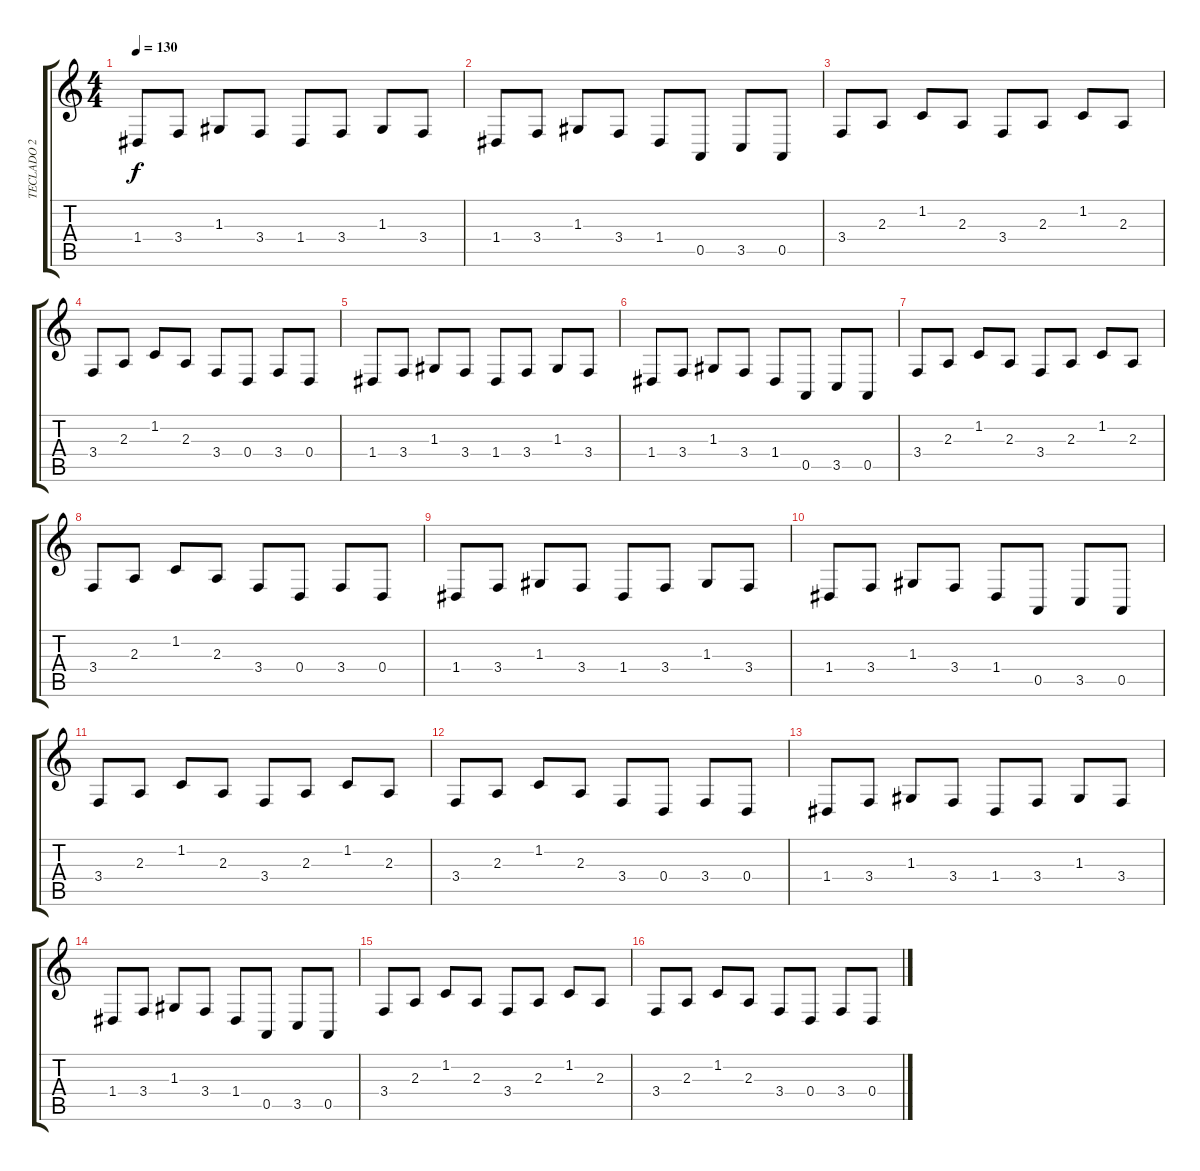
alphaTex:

\track ("TECLADO 2" "TECLADO 2") {instrument fx5brightness}
\staff {score tabs}
\tuning (E4 B3 G3 D3 A2 E2) {hide}
\ts (4 4)
\tempo 130
\clef g2
\ks c
1.4.8{dy f} 3.4.8 1.3.8 3.4.8 1.4.8 3.4.8 1.3.8 3.4.8 |
1.4.8 3.4.8 1.3.8 3.4.8 1.4.8 0.5.8 3.5.8 0.5.8 |
3.4.8 2.3.8 1.2.8 2.3.8 3.4.8 2.3.8 1.2.8 2.3.8 |
3.4.8 2.3.8 1.2.8 2.3.8 3.4.8 0.4.8 3.4.8 0.4.8 |
1.4.8 3.4.8 1.3.8 3.4.8 1.4.8 3.4.8 1.3.8 3.4.8 |
1.4.8 3.4.8 1.3.8 3.4.8 1.4.8 0.5.8 3.5.8 0.5.8 |
3.4.8 2.3.8 1.2.8 2.3.8 3.4.8 2.3.8 1.2.8 2.3.8 |
3.4.8 2.3.8 1.2.8 2.3.8 3.4.8 0.4.8 3.4.8 0.4.8 |
1.4.8 3.4.8 1.3.8 3.4.8 1.4.8 3.4.8 1.3.8 3.4.8 |
1.4.8 3.4.8 1.3.8 3.4.8 1.4.8 0.5.8 3.5.8 0.5.8 |
3.4.8 2.3.8 1.2.8 2.3.8 3.4.8 2.3.8 1.2.8 2.3.8 |
3.4.8 2.3.8 1.2.8 2.3.8 3.4.8 0.4.8 3.4.8 0.4.8 |
1.4.8 3.4.8 1.3.8 3.4.8 1.4.8 3.4.8 1.3.8 3.4.8 |
1.4.8 3.4.8 1.3.8 3.4.8 1.4.8 0.5.8 3.5.8 0.5.8 |
3.4.8 2.3.8 1.2.8 2.3.8 3.4.8 2.3.8 1.2.8 2.3.8 |
3.4.8 2.3.8 1.2.8 2.3.8 3.4.8 0.4.8 3.4.8 0.4.8
